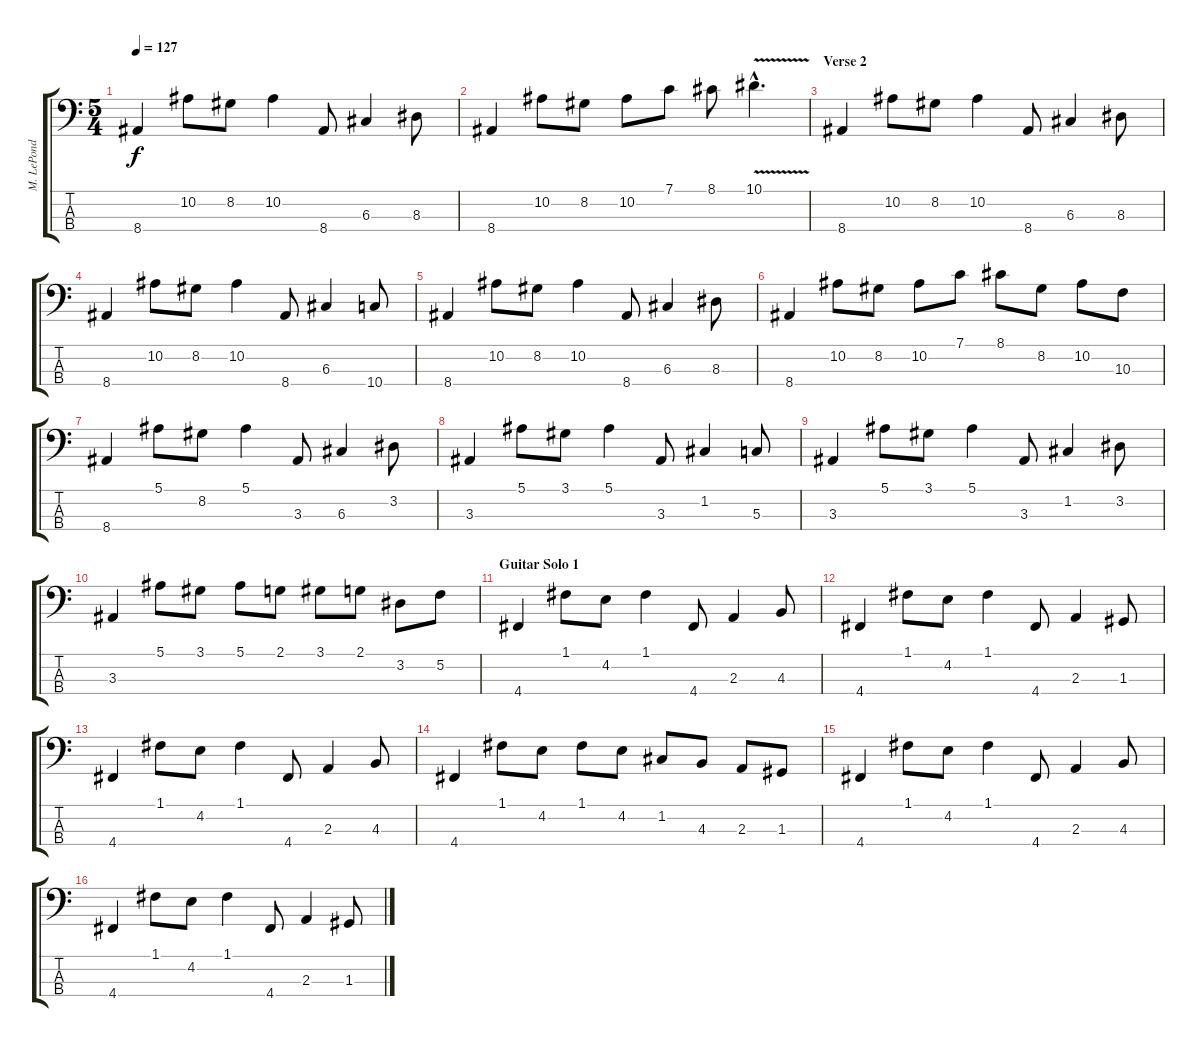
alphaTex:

\track ("M. LePond [Bass]" "M. LePond ") {instrument electricbassfinger}
\staff {score tabs}
\tuning (F2 C2 G1 D1) {hide}
\ts (5 4)
\tempo 127
\clef f4
\ks c
8.4.4{dy f} 10.2.8 8.2.8 10.2.4 8.4.8 6.3.4 8.3.8 |
8.4.4 10.2.8 8.2.8 10.2.8 7.1.8 8.1.8 10.1{v hac}.4{d} |
\section ("" "Verse 2")
8.4.4 10.2.8 8.2.8 10.2.4 8.4.8 6.3.4 8.3.8 |
8.4.4 10.2.8 8.2.8 10.2.4 8.4.8 6.3.4 10.4.8 |
8.4.4 10.2.8 8.2.8 10.2.4 8.4.8 6.3.4 8.3.8 |
8.4.4 10.2.8 8.2.8 10.2.8 7.1.8 8.1.8 8.2.8 10.2.8 10.3.8 |
8.4.4 5.1.8 8.2.8 5.1.4 3.3.8 6.3.4 3.2.8 |
3.3.4 5.1.8 3.1.8 5.1.4 3.3.8 1.2.4 5.3.8 |
3.3.4 5.1.8 3.1.8 5.1.4 3.3.8 1.2.4 3.2.8 |
3.3.4 5.1.8 3.1.8 5.1.8 2.1.8 3.1.8 2.1.8 3.2.8 5.2.8 |
\section ("" "Guitar Solo 1")
4.4.4 1.1.8 4.2.8 1.1.4 4.4.8 2.3.4 4.3.8 |
4.4.4 1.1.8 4.2.8 1.1.4 4.4.8 2.3.4 1.3.8 |
4.4.4 1.1.8 4.2.8 1.1.4 4.4.8 2.3.4 4.3.8 |
4.4.4 1.1.8 4.2.8 1.1.8 4.2.8 1.2.8 4.3.8 2.3.8 1.3.8 |
4.4.4 1.1.8 4.2.8 1.1.4 4.4.8 2.3.4 4.3.8 |
4.4.4 1.1.8 4.2.8 1.1.4 4.4.8 2.3.4 1.3.8
